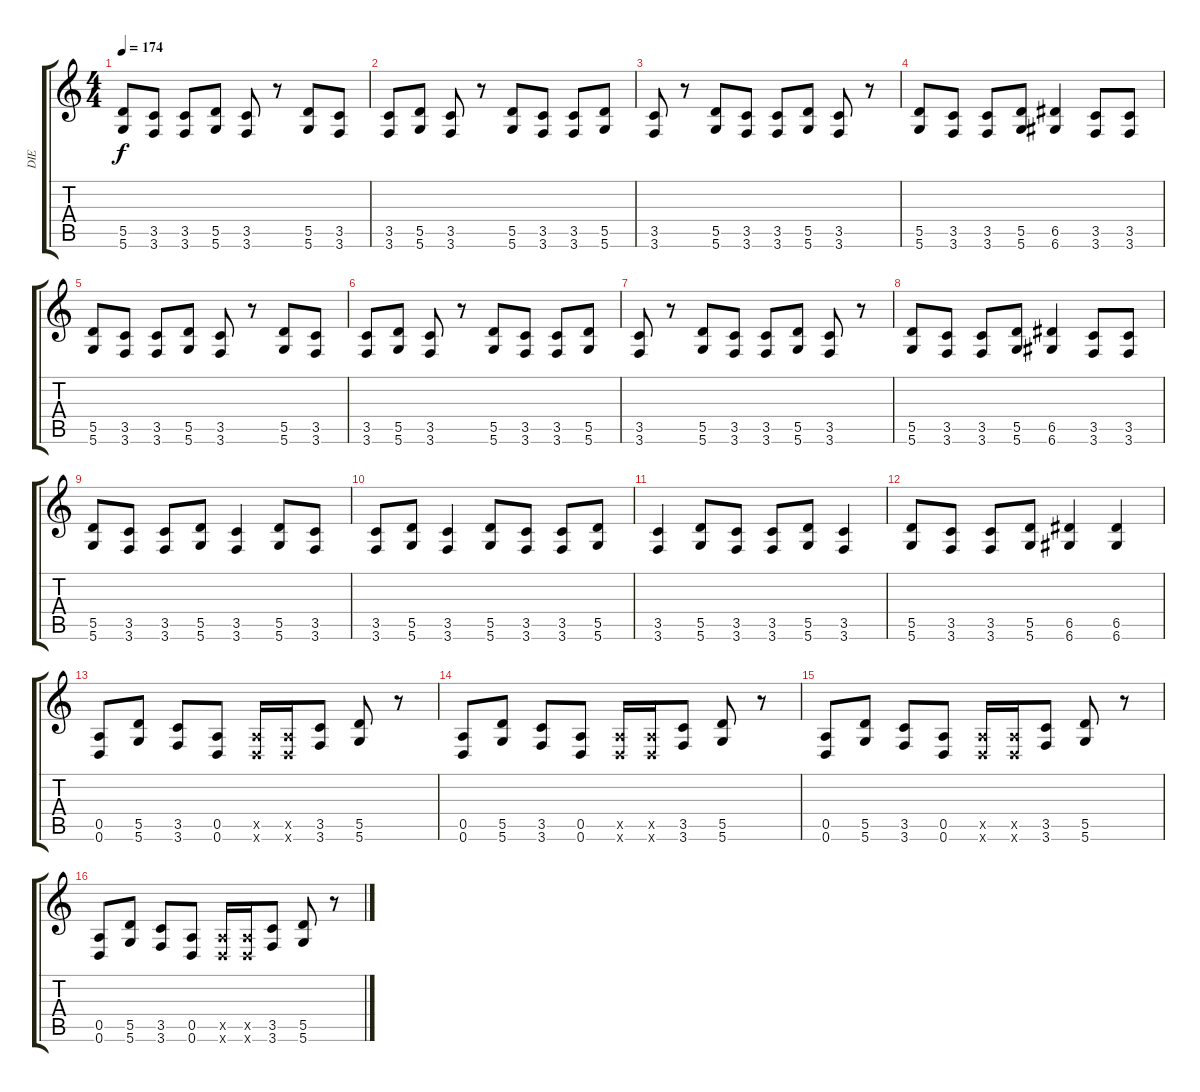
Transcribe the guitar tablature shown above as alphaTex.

\track ("DIE" "DIE") {instrument overdrivenguitar}
\staff {score tabs}
\tuning (E4 B3 G3 D3 A2 D2) {hide}
\ts (4 4)
\tempo 174
\clef g2
\ks c
(5.5 5.6).8{dy f} (3.5 3.6).8 (3.5 3.6).8 (5.5 5.6).8 (3.5 3.6).8 r.8 (5.5 5.6).8 (3.5 3.6).8 |
(3.5 3.6).8 (5.5 5.6).8 (3.5 3.6).8 r.8 (5.5 5.6).8 (3.5 3.6).8 (3.5 3.6).8 (5.5 5.6).8 |
(3.5 3.6).8 r.8 (5.5 5.6).8 (3.5 3.6).8 (3.5 3.6).8 (5.5 5.6).8 (3.5 3.6).8 r.8 |
(5.5 5.6).8 (3.5 3.6).8 (3.5 3.6).8 (5.5 5.6).8 (6.5 6.6).4 (3.5 3.6).8 (3.5 3.6).8 |
(5.5 5.6).8 (3.5 3.6).8 (3.5 3.6).8 (5.5 5.6).8 (3.5 3.6).8 r.8 (5.5 5.6).8 (3.5 3.6).8 |
(3.5 3.6).8 (5.5 5.6).8 (3.5 3.6).8 r.8 (5.5 5.6).8 (3.5 3.6).8 (3.5 3.6).8 (5.5 5.6).8 |
(3.5 3.6).8 r.8 (5.5 5.6).8 (3.5 3.6).8 (3.5 3.6).8 (5.5 5.6).8 (3.5 3.6).8 r.8 |
(5.5 5.6).8 (3.5 3.6).8 (3.5 3.6).8 (5.5 5.6).8 (6.5 6.6).4 (3.5 3.6).8 (3.5 3.6).8 |
(5.5 5.6).8 (3.5 3.6).8 (3.5 3.6).8 (5.5 5.6).8 (3.5 3.6).4 (5.5 5.6).8 (3.5 3.6).8 |
(3.5 3.6).8 (5.5 5.6).8 (3.5 3.6).4 (5.5 5.6).8 (3.5 3.6).8 (3.5 3.6).8 (5.5 5.6).8 |
(3.5 3.6).4 (5.5 5.6).8 (3.5 3.6).8 (3.5 3.6).8 (5.5 5.6).8 (3.5 3.6).4 |
(5.5 5.6).8 (3.5 3.6).8 (3.5 3.6).8 (5.5 5.6).8 (6.5 6.6).4 (6.5 6.6).4 |
(0.5 0.6).8 (5.5 5.6).8 (3.5 3.6).8 (0.5 0.6).8 (0.5{x} 0.6{x}).16 (0.5{x} 0.6{x}).16 (3.5 3.6).8 (5.5 5.6).8 r.8 |
(0.5 0.6).8 (5.5 5.6).8 (3.5 3.6).8 (0.5 0.6).8 (0.5{x} 0.6{x}).16 (0.5{x} 0.6{x}).16 (3.5 3.6).8 (5.5 5.6).8 r.8 |
(0.5 0.6).8 (5.5 5.6).8 (3.5 3.6).8 (0.5 0.6).8 (0.5{x} 0.6{x}).16 (0.5{x} 0.6{x}).16 (3.5 3.6).8 (5.5 5.6).8 r.8 |
(0.5 0.6).8 (5.5 5.6).8 (3.5 3.6).8 (0.5 0.6).8 (0.5{x} 0.6{x}).16 (0.5{x} 0.6{x}).16 (3.5 3.6).8 (5.5 5.6).8 r.8
